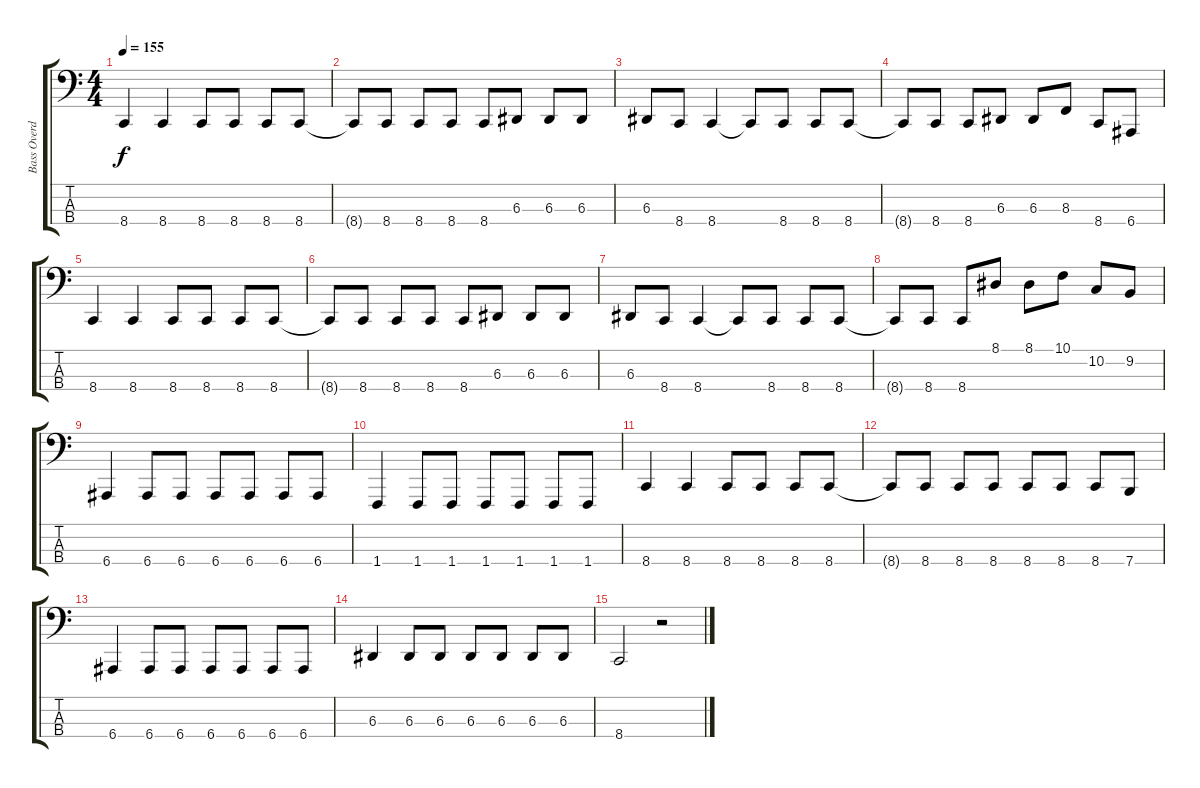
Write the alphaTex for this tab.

\track ("Bass Overdrive" "Bass Overd") {instrument lead8bassandlead}
\staff {score tabs}
\tuning (G2 D2 A1 E1) {hide}
\ts (4 4)
\tempo 155
\clef f4
\ks c
8.4.4{dy f} 8.4.4 8.4.8 8.4.8 8.4.8 8.4.8 |
8.4{t}.8 8.4.8 8.4.8 8.4.8 8.4.8 6.3.8 6.3.8 6.3.8 |
6.3.8 8.4.8 8.4.4 8.4{t}.8 8.4.8 8.4.8 8.4.8 |
8.4{t}.8 8.4.8 8.4.8 6.3.8 6.3.8 8.3.8 8.4.8 6.4.8 |
8.4.4 8.4.4 8.4.8 8.4.8 8.4.8 8.4.8 |
8.4{t}.8 8.4.8 8.4.8 8.4.8 8.4.8 6.3.8 6.3.8 6.3.8 |
6.3.8 8.4.8 8.4.4 8.4{t}.8 8.4.8 8.4.8 8.4.8 |
8.4{t}.8 8.4.8 8.4.8 8.1.8 8.1.8 10.1.8 10.2.8 9.2.8 |
6.4.4 6.4.8 6.4.8 6.4.8 6.4.8 6.4.8 6.4.8 |
1.4.4 1.4.8 1.4.8 1.4.8 1.4.8 1.4.8 1.4.8 |
8.4.4 8.4.4 8.4.8 8.4.8 8.4.8 8.4.8 |
8.4{t}.8 8.4.8 8.4.8 8.4.8 8.4.8 8.4.8 8.4.8 7.4.8 |
6.4.4 6.4.8 6.4.8 6.4.8 6.4.8 6.4.8 6.4.8 |
6.3.4 6.3.8 6.3.8 6.3.8 6.3.8 6.3.8 6.3.8 |
8.4.2 r.2
